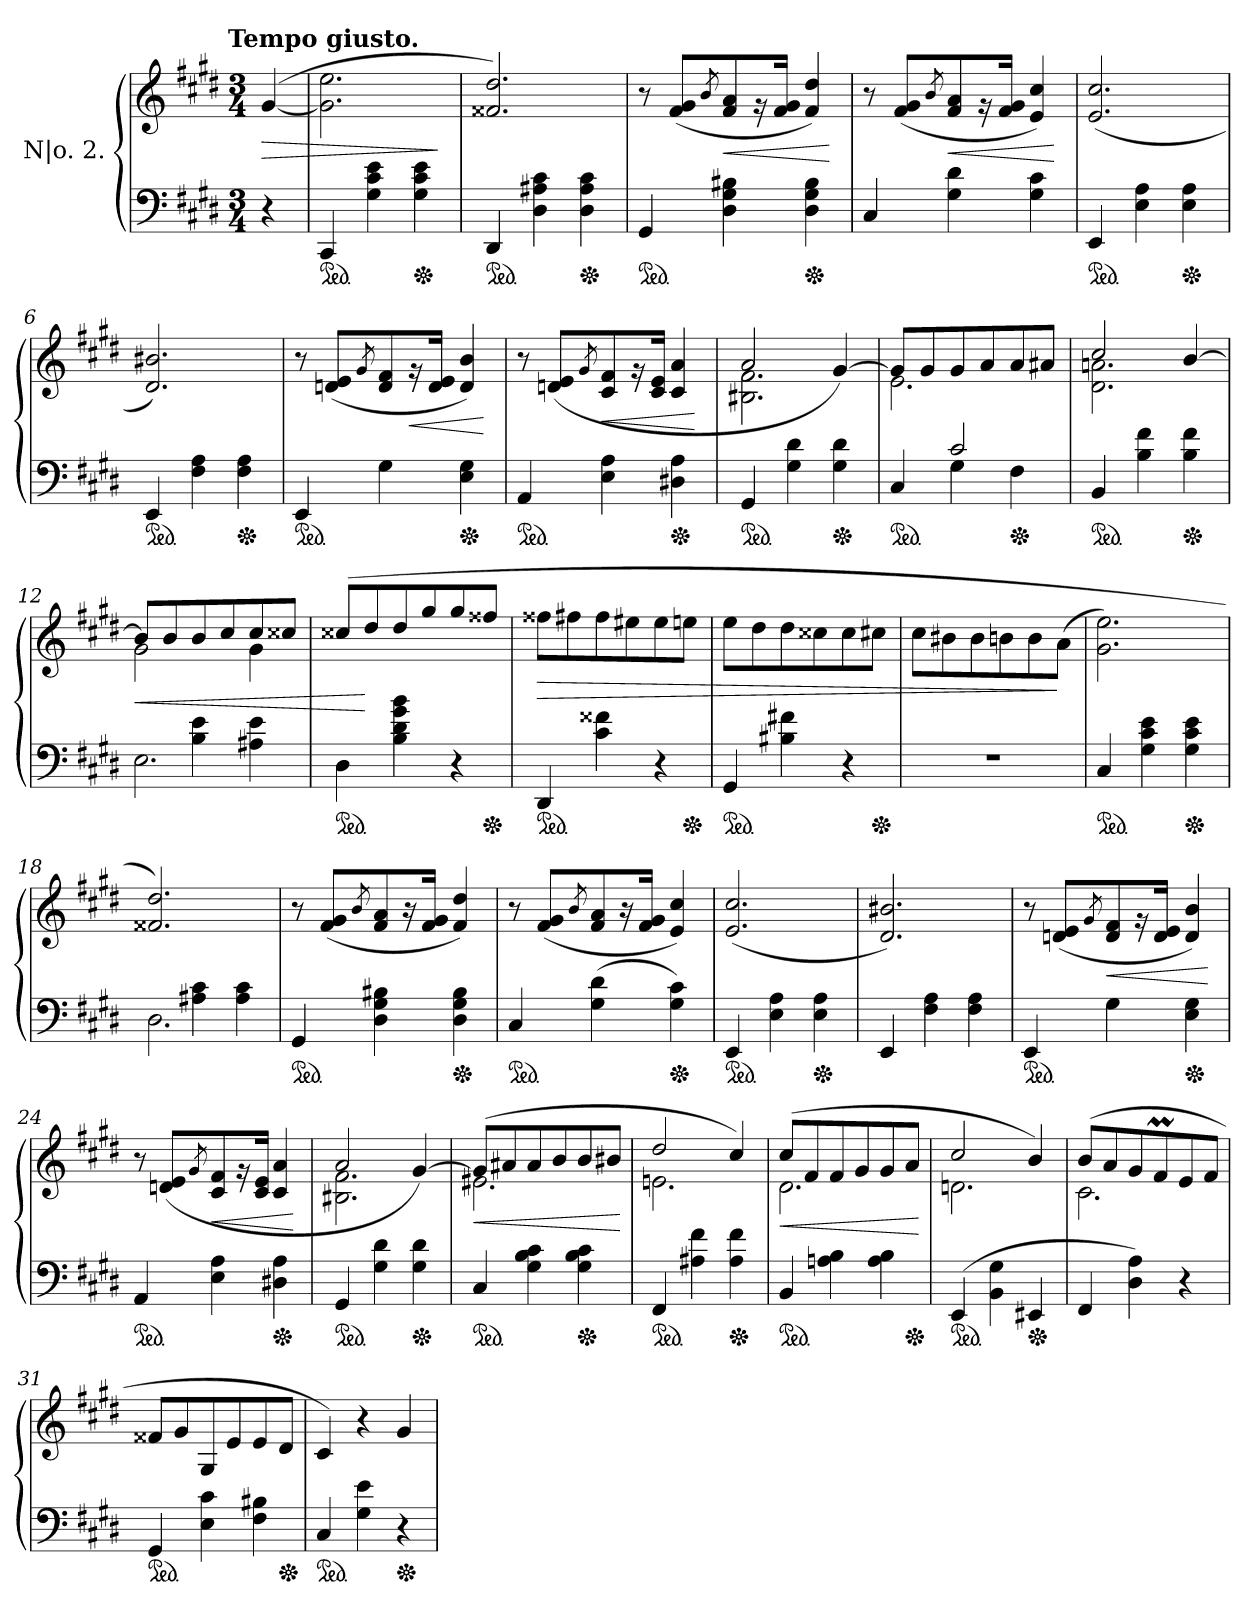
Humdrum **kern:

**kern	**kern	**dynam
*part1	*part1	*part1
*staff2	*staff1	*staff1/2
*I"N|o. 2.	*	*
*clefF4	*clefG2	*
*k[f#c#g#d#]	*k[f#c#g#d#]	*
*c#:	*c#:	*
!!LO:TX:omd:t=Tempo giusto.
*M3/4	*M3/4	*
=	=	=
4r	(>[4g#	>
=1	=1	=1
*ped	*	*
4CC#	2.g#] 2.ee	.
4G# 4c# 4e	.	.
*Xped	*	*
4G# 4c# 4e	.	.
.	.	]
=2	=2	=2
*ped	*	*
4DD#	2.f##X 2.dd#)	.
4D# 4A#X 4c#	.	.
*Xped	*	*
4D# 4A# 4c#	.	.
=3	=3	=3
*ped	*	*
4GG#	8r	.
.	(<8f# 8g#L	.
.	8qb/	.
4D# 4G# 4B#X	8f# 8a	<
.	16rg	.
.	16f# 16g#Jk	.
*Xped	*	*
4D# 4G# 4B#	4f# 4dd#)	.
.	.	[
=4	=4	=4
4C#/	8r	.
.	(<8f# 8g#L	.
.	8qb/	.
4G# 4d#	8f# 8a	<
.	16rg	.
.	16f# 16g#Jk	.
4G# 4c#	4e 4cc#)	.
.	.	[
=5	=5	=5
*ped	*	*
4EE	(<2.e 2.cc#	.
4E 4A	.	.
*Xped	*	*
4E 4A	.	.
=6	=6	=6
*ped	*	*
4EE	2.d# 2.b#X)	.
4F# 4A	.	.
*Xped	*	*
4F# 4A	.	.
=7	=7	=7
*ped	*	*
4EE	8r	.
.	(<8dn 8eL	.
.	8qg#/	.
4G#	8d 8f#	.
.	16rg	<
.	16d 16eJk	.
*Xped	*	*
4E 4G#	4d 4b)	.
.	.	[
=8	=8	=8
*ped	*	*
4AA	8r	.
.	(>8dn 8eL	.
.	8qg#/	.
4E 4A	8c# 8f#	<
.	16rg	.
.	16c# 16eJk	.
*Xped	*	*
4D#X 4A	4c# 4a	.
.	.	[
=9	=9	=9
*	*^	*
*ped	*	*	*
4GG#	2a	2.B#X 2.f#	.
4G# 4d#	.	.	.
*Xped	*	*	*
4G# 4d#	[4g#)	.	.
=10	=10	=10	=10
*^	*	*	*
*ped	*	*	*	*
4C#	4ryy	8g#L]	2.e	.
.	.	8g#	.	.
2c#	4G#	8g#	.	.
.	.	8a	.	.
*Xped	*	*	*	*
.	4F#	8a	.	.
.	.	8a#XJ	.	.
*v	*v	*	*	*
=11	=11	=11	=11
*ped	*	*	*
4BB	2cc#	2.d# 2.an	.
4B 4f#	.	.	.
*Xped	*	*	*
4B 4f#	[4b	.	.
=12	=12	=12	=12
*^	*	*	*
4ryy	2.E	8bL]	2g#	<
.	.	8b	.	.
4B\ 4e\	.	8b	.	.
.	.	8cc#	.	.
4A#X\ 4e\	.	8cc#	4g#	.
.	.	8cc##XJ	.	.
*v	*v	*	*	*
*	*v	*v	*
=13	=13	=13
*ped	*	*
4D#	(>8cc##X/L	.
.	8dd#	[
4B\ 4d#\ 4g#\ 4b\	8dd#	.
.	8gg#	.
4r	8gg#	.
*Xped	*	*
.	8ff##XJ	.
=14	=14	=14
*ped	*	*
4DD#	8ff##XL	>
.	8ff#X	.
4c# 4f##X	8ff#	.
.	8ee#X	.
4r	8ee#	.
*Xped	*	*
.	8eenJ	.
=15	=15	=15
*ped	*	*
4GG#	8eeL	.
.	8dd#	.
4B#X 4f#X	8dd#	.
.	8cc##X	.
4r	8cc##	.
*Xped	*	*
.	8cc#XJ	.
=16	=16	=16
2.rF	8cc#L	.
.	8b#X	.
.	8b#	.
.	8bn	.
.	8b	.
.	(>8aJ	]
=17	=17	=17
*ped	*	*
4C#	2.g# 2.ee)	.
4G# 4c# 4e	.	.
*Xped	*	*
4G# 4c# 4e	.	.
=18	=18	=18
*^	*	*
4ryy	2.D#	2.f##X 2.dd#)	.
4A#X\ 4c#\	.	.	.
4A#\ 4c#\	.	.	.
*v	*v	*	*
=19	=19	=19
*ped	*	*
4GG#	8r	.
.	(<8f# 8g#L	.
.	8qb/	.
4D# 4G# 4B#X	8f# 8a	.
.	16r	.
.	16f# 16g#Jk	.
*Xped	*	*
4D# 4G# 4B#	4f# 4dd#)	.
=20	=20	=20
*ped	*	*
4C#	8r	.
.	(<8f# 8g#L	.
.	8qb/	.
(>4G# 4d#	8f# 8a	.
.	16r	.
.	16f# 16g#Jk	.
*Xped	*	*
4G# 4c#)	4e 4cc#)	.
=21	=21	=21
*ped	*	*
4EE	(<2.e 2.cc#	.
4E 4A	.	.
*Xped	*	*
4E 4A	.	.
=22	=22	=22
4EE	2.d# 2.b#X)	.
4F# 4A	.	.
4F# 4A	.	.
=23	=23	=23
*ped	*	*
4EE	8r	.
.	(<8dn 8eL	.
.	8qg#/	.
4G#	8d 8f#	<
.	16rg	.
.	16d 16eJk	.
*Xped	*	*
4E 4G#	4d 4b)	.
.	.	[
=24	=24	=24
*ped	*	*
4AA	8r	.
.	(>8dn 8eL	.
.	8qg#/	.
4E 4A	8c# 8f#	<
.	16rg	.
.	16c# 16eJk	.
*Xped	*	*
4D#X 4A	4c# 4a	.
.	.	[
=25	=25	=25
*	*^	*
*ped	*	*	*
4GG#	2a	2.B#X 2.f#	.
4G# 4d#	.	.	.
*Xped	*	*	*
4G# 4d#	[4g#)	.	.
=26	=26	=26	=26
*ped	*	*	*
4C#	(>8g#L]	2.e#X	<
.	8a#X	.	.
4G# 4B 4c#	8a#	.	.
.	8b	.	.
*Xped	*	*	*
4G# 4B 4c#	8b	.	.
.	8b#XJ	.	.
*	*v	*v	*
.	.	[
=27	=27	=27
*	*^	*
*ped	*	*	*
4FF#	2dd#	2.en	.
4A#X\ 4f#\	.	.	.
*Xped	*	*	*
4A#\ 4f#\	4cc#)	.	.
=28	=28	=28	=28
*ped	*	*	*
4BB	(>8cc#L	2.d#	<
.	8f#	.	.
4An 4B	8f#	.	.
.	8g#	.	.
4A 4B	8g#	.	.
*Xped	*	*	*
.	8aJ	.	.
*	*v	*v	*
.	.	[
=29	=29	=29
*	*^	*
*ped	*	*	*
(>4EE	2cc#	2.dn	.
4BB 4G#	.	.	.
*Xped	*	*	*
4EE#X	4b)	.	.
=30	=30	=30	=30
4FF#	(>8bL	2.c#	.
.	8a	.	.
4D# 4A)	8g#	.	.
.	8f#M	.	.
4r	8e	.	.
.	8f#J	.	.
*	*v	*v	*
=31	=31	=31
*ped	*	*
4GG#	8f##XL	.
.	8g#	.
4E\ 4c#\	8G#/	.
.	8e	.
4F# 4B#X	8e	.
*Xped	*	*
.	8d#J	.
=32	=32	=32
*ped	*	*
4C#	4c#)	.
4G# 4e	4r	.
*Xped	*	*
4r	4g#	.
=	=	=
*-	*-	*-
